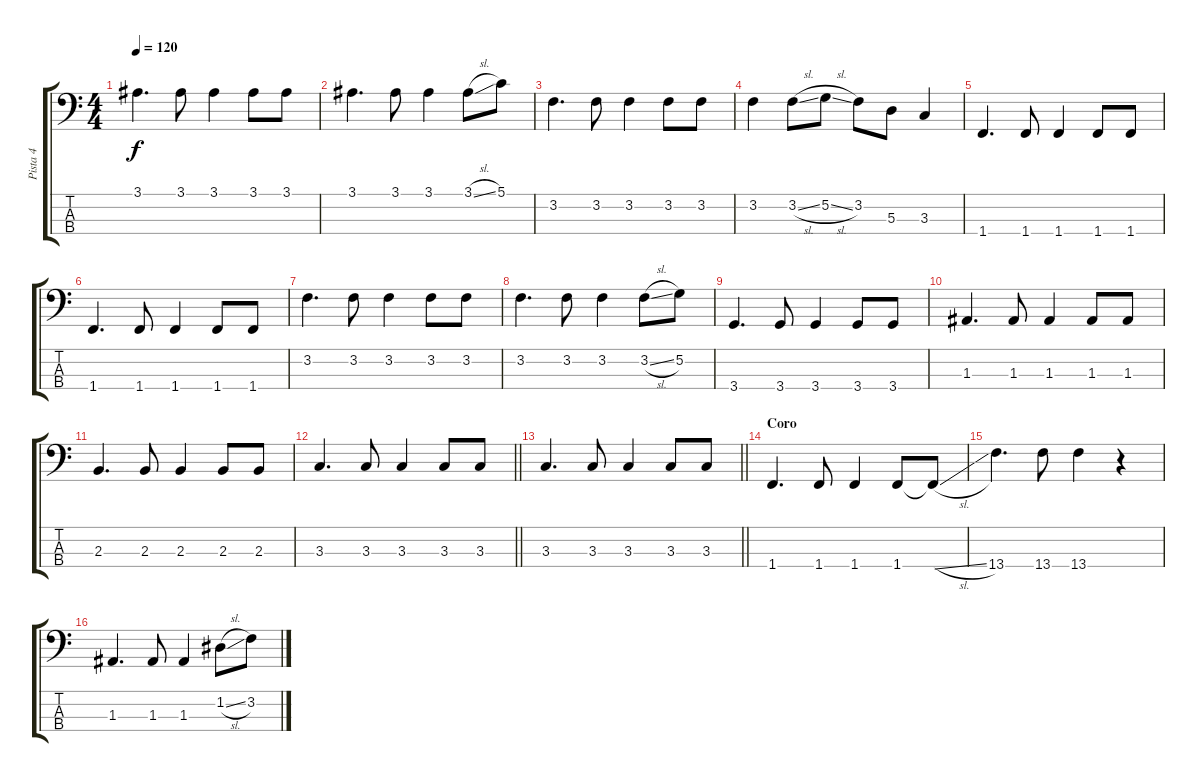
\track ("Pista 4" "Pista 4") {instrument electricbassfinger}
\staff {score tabs}
\tuning (G2 D2 A1 E1) {hide}
\ts (4 4)
\tempo 120
\clef f4
\ks c
3.1.4{d dy f} 3.1.8 3.1.4 3.1.8 3.1.8 |
3.1.4{d} 3.1.8 3.1.4 3.1{sl}.8 5.1.8 |
3.2.4{d} 3.2.8 3.2.4 3.2.8 3.2.8 |
3.2.4 3.2{sl}.8 5.2{sl}.8 3.2.8 5.3.8 3.3.4 |
1.4.4{d} 1.4.8 1.4.4 1.4.8 1.4.8 |
1.4.4{d} 1.4.8 1.4.4 1.4.8 1.4.8 |
3.2.4{d} 3.2.8 3.2.4 3.2.8 3.2.8 |
3.2.4{d} 3.2.8 3.2.4 3.2{sl}.8 5.2.8 |
3.4.4{d} 3.4.8 3.4.4 3.4.8 3.4.8 |
1.3.4{d} 1.3.8 1.3.4 1.3.8 1.3.8 |
2.3.4{d} 2.3.8 2.3.4 2.3.8 2.3.8 |
\barLineRight lightlight
3.3.4{d} 3.3.8 3.3.4 3.3.8 3.3.8 |
\barLineRight lightlight
3.3.4{d} 3.3.8 3.3.4 3.3.8 3.3.8 |
\section ("" "Coro")
1.4.4{d} 1.4.8 1.4.4 1.4.8 1.4{sl t}.8 |
13.4.4{d} 13.4.8 13.4.4 r.4 |
1.3.4{d} 1.3.8 1.3.4 1.2{sl}.8 3.2.8
